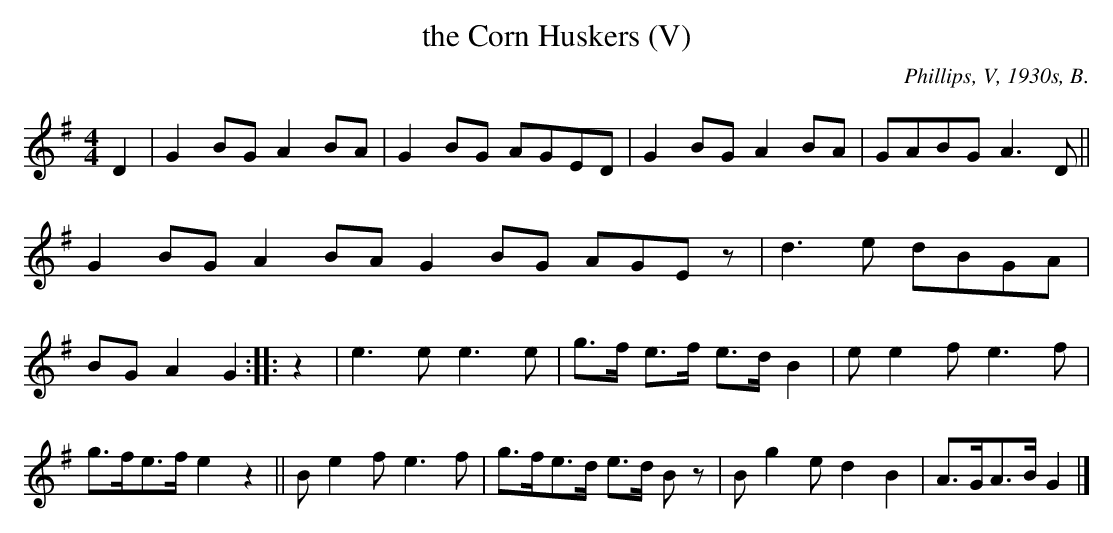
X:1
T: the Corn Huskers (V)
O: Phillips, V, 1930s, B.
M: 4/4
L: 1/8
K: G
D2 | G2BG A2BA | G2BG AGED | G2BG A2BA | GABG A3D || G2BG A2BA
G2BG AGEz | d3e dBGA | BGA2 G2 :: z2 | e3e e3e | g>f e>f e>d B2 |
ee2f e3f | g>fe>f e2z2 || Be2f e3f | g>fe>d e>d Bz | Bg2e d2B2 | A>GA>B G2 |]
